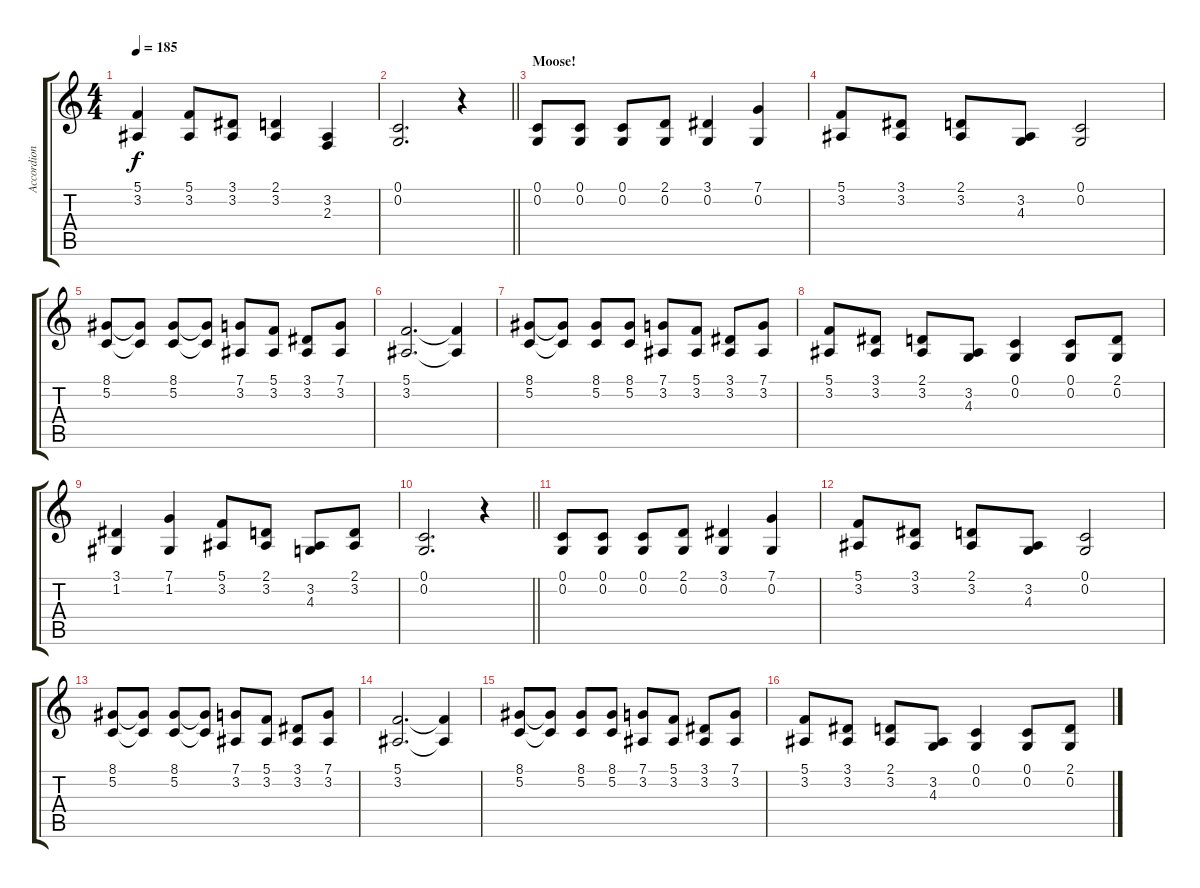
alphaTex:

\track ("Accordion" "Accordion") {instrument accordion}
\staff {score tabs}
\tuning (C4 G3 Eb3 Bb2 F2 C2) {hide}
\ts (4 4)
\tempo 185
\clef g2
\ks c
(5.1 3.2).4{dy f} (5.1 3.2).8 (3.1 3.2).8 (2.1 3.2).4 (3.2 2.3).4 |
\barLineRight lightlight
(0.1 0.2).2{d} r.4 |
\section ("" "Moose!")
(0.1 0.2).8 (0.1 0.2).8 (0.1 0.2).8 (2.1 0.2).8 (3.1 0.2).4 (7.1 0.2).4 |
(5.1 3.2).8 (3.1 3.2).8 (2.1 3.2).8 (3.2 4.3).8 (0.1 0.2).2 |
(8.1 5.2).8 (8.1{t} 5.2{t}).8 (8.1 5.2).8 (8.1{t} 5.2{t}).8 (7.1 3.2).8 (5.1 3.2).8 (3.1 3.2).8 (7.1 3.2).8 |
(5.1 3.2).2{d} (5.1{t} 3.2{t}).4 |
(8.1 5.2).8 (8.1{t} 5.2{t}).8 (8.1 5.2).8 (8.1 5.2).8 (7.1 3.2).8 (5.1 3.2).8 (3.1 3.2).8 (7.1 3.2).8 |
(5.1 3.2).8 (3.1 3.2).8 (2.1 3.2).8 (3.2 4.3).8 (0.1 0.2).4 (0.1 0.2).8 (2.1 0.2).8 |
(3.1 1.2).4 (7.1 1.2).4 (5.1 3.2).8 (2.1 3.2).8 (3.2 4.3).8 (2.1 3.2).8 |
\barLineRight lightlight
(0.1 0.2).2{d} r.4 |
(0.1 0.2).8 (0.1 0.2).8 (0.1 0.2).8 (2.1 0.2).8 (3.1 0.2).4 (7.1 0.2).4 |
(5.1 3.2).8 (3.1 3.2).8 (2.1 3.2).8 (3.2 4.3).8 (0.1 0.2).2 |
(8.1 5.2).8 (8.1{t} 5.2{t}).8 (8.1 5.2).8 (8.1{t} 5.2{t}).8 (7.1 3.2).8 (5.1 3.2).8 (3.1 3.2).8 (7.1 3.2).8 |
(5.1 3.2).2{d} (5.1{t} 3.2{t}).4 |
(8.1 5.2).8 (8.1{t} 5.2{t}).8 (8.1 5.2).8 (8.1 5.2).8 (7.1 3.2).8 (5.1 3.2).8 (3.1 3.2).8 (7.1 3.2).8 |
(5.1 3.2).8 (3.1 3.2).8 (2.1 3.2).8 (3.2 4.3).8 (0.1 0.2).4 (0.1 0.2).8 (2.1 0.2).8
